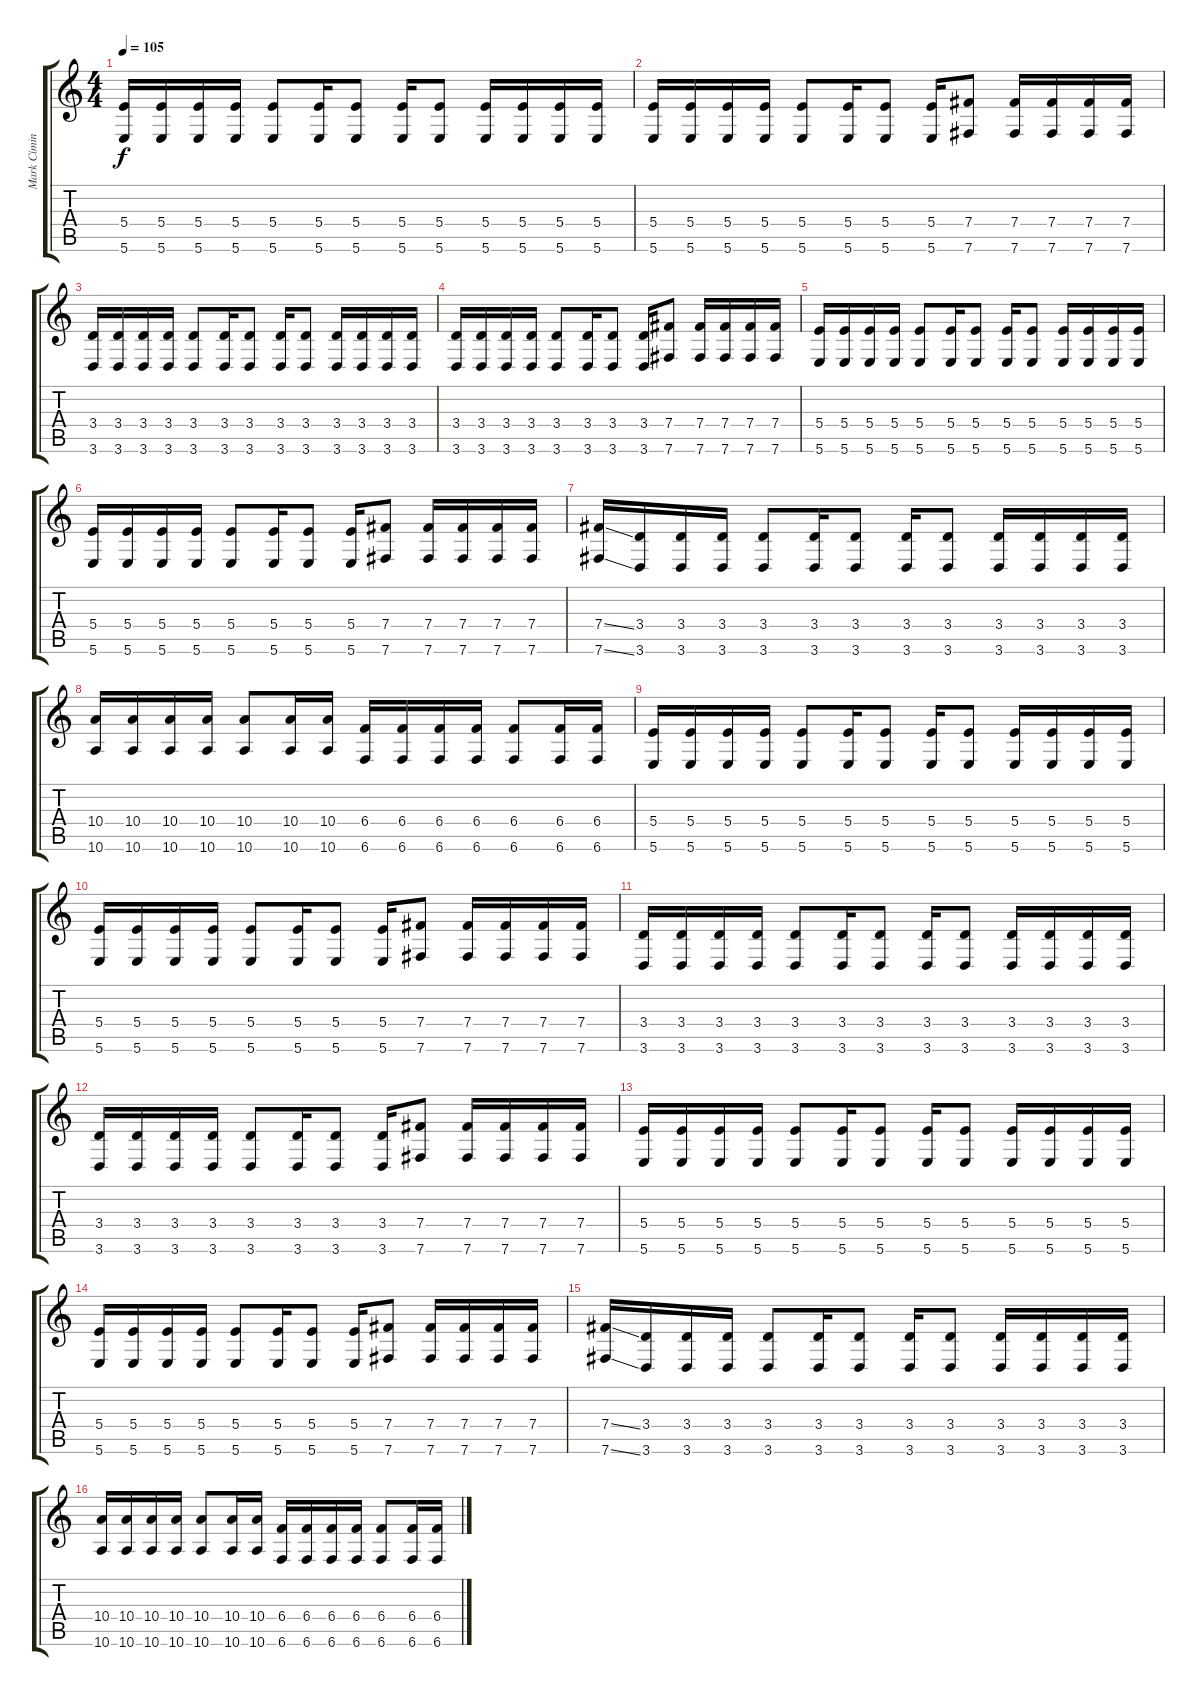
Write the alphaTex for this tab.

\track ("Mark Cimino" "Mark Cimin") {instrument distortionguitar}
\staff {score tabs}
\tuning (Eb4 B3 Gb3 B2 Gb2 B1) {hide}
\ts (4 4)
\tempo 105
\clef g2
\ks c
(5.4 5.6).16{dy f} (5.4 5.6).16 (5.4 5.6).16 (5.4 5.6).16 (5.4 5.6).8 (5.4 5.6).16 (5.4 5.6).8 (5.4 5.6).16 (5.4 5.6).8 (5.4 5.6).16 (5.4 5.6).16 (5.4 5.6).16 (5.4 5.6).16 |
(5.4 5.6).16 (5.4 5.6).16 (5.4 5.6).16 (5.4 5.6).16 (5.4 5.6).8 (5.4 5.6).16 (5.4 5.6).8 (5.4 5.6).16 (7.4 7.6).8 (7.4 7.6).16 (7.4 7.6).16 (7.4 7.6).16 (7.4 7.6).16 |
(3.4 3.6).16 (3.4 3.6).16 (3.4 3.6).16 (3.4 3.6).16 (3.4 3.6).8 (3.4 3.6).16 (3.4 3.6).8 (3.4 3.6).16 (3.4 3.6).8 (3.4 3.6).16 (3.4 3.6).16 (3.4 3.6).16 (3.4 3.6).16 |
(3.4 3.6).16 (3.4 3.6).16 (3.4 3.6).16 (3.4 3.6).16 (3.4 3.6).8 (3.4 3.6).16 (3.4 3.6).8 (3.4 3.6).16 (7.4 7.6).8 (7.4 7.6).16 (7.4 7.6).16 (7.4 7.6).16 (7.4 7.6).16 |
(5.4 5.6).16 (5.4 5.6).16 (5.4 5.6).16 (5.4 5.6).16 (5.4 5.6).8 (5.4 5.6).16 (5.4 5.6).8 (5.4 5.6).16 (5.4 5.6).8 (5.4 5.6).16 (5.4 5.6).16 (5.4 5.6).16 (5.4 5.6).16 |
(5.4 5.6).16 (5.4 5.6).16 (5.4 5.6).16 (5.4 5.6).16 (5.4 5.6).8 (5.4 5.6).16 (5.4 5.6).8 (5.4 5.6).16 (7.4 7.6).8 (7.4 7.6).16 (7.4 7.6).16 (7.4 7.6).16 (7.4 7.6).16 |
(7.4{ss} 7.6{ss}).16 (3.4 3.6).16 (3.4 3.6).16 (3.4 3.6).16 (3.4 3.6).8 (3.4 3.6).16 (3.4 3.6).8 (3.4 3.6).16 (3.4 3.6).8 (3.4 3.6).16 (3.4 3.6).16 (3.4 3.6).16 (3.4 3.6).16 |
(10.4 10.6).16 (10.4 10.6).16 (10.4 10.6).16 (10.4 10.6).16 (10.4 10.6).8 (10.4 10.6).16 (10.4 10.6).16 (6.4 6.6).16 (6.4 6.6).16 (6.4 6.6).16 (6.4 6.6).16 (6.4 6.6).8 (6.4 6.6).16 (6.4 6.6).16 |
(5.4 5.6).16 (5.4 5.6).16 (5.4 5.6).16 (5.4 5.6).16 (5.4 5.6).8 (5.4 5.6).16 (5.4 5.6).8 (5.4 5.6).16 (5.4 5.6).8 (5.4 5.6).16 (5.4 5.6).16 (5.4 5.6).16 (5.4 5.6).16 |
(5.4 5.6).16 (5.4 5.6).16 (5.4 5.6).16 (5.4 5.6).16 (5.4 5.6).8 (5.4 5.6).16 (5.4 5.6).8 (5.4 5.6).16 (7.4 7.6).8 (7.4 7.6).16 (7.4 7.6).16 (7.4 7.6).16 (7.4 7.6).16 |
(3.4 3.6).16 (3.4 3.6).16 (3.4 3.6).16 (3.4 3.6).16 (3.4 3.6).8 (3.4 3.6).16 (3.4 3.6).8 (3.4 3.6).16 (3.4 3.6).8 (3.4 3.6).16 (3.4 3.6).16 (3.4 3.6).16 (3.4 3.6).16 |
(3.4 3.6).16 (3.4 3.6).16 (3.4 3.6).16 (3.4 3.6).16 (3.4 3.6).8 (3.4 3.6).16 (3.4 3.6).8 (3.4 3.6).16 (7.4 7.6).8 (7.4 7.6).16 (7.4 7.6).16 (7.4 7.6).16 (7.4 7.6).16 |
(5.4 5.6).16 (5.4 5.6).16 (5.4 5.6).16 (5.4 5.6).16 (5.4 5.6).8 (5.4 5.6).16 (5.4 5.6).8 (5.4 5.6).16 (5.4 5.6).8 (5.4 5.6).16 (5.4 5.6).16 (5.4 5.6).16 (5.4 5.6).16 |
(5.4 5.6).16 (5.4 5.6).16 (5.4 5.6).16 (5.4 5.6).16 (5.4 5.6).8 (5.4 5.6).16 (5.4 5.6).8 (5.4 5.6).16 (7.4 7.6).8 (7.4 7.6).16 (7.4 7.6).16 (7.4 7.6).16 (7.4 7.6).16 |
(7.4{ss} 7.6{ss}).16 (3.4 3.6).16 (3.4 3.6).16 (3.4 3.6).16 (3.4 3.6).8 (3.4 3.6).16 (3.4 3.6).8 (3.4 3.6).16 (3.4 3.6).8 (3.4 3.6).16 (3.4 3.6).16 (3.4 3.6).16 (3.4 3.6).16 |
(10.4 10.6).16 (10.4 10.6).16 (10.4 10.6).16 (10.4 10.6).16 (10.4 10.6).8 (10.4 10.6).16 (10.4 10.6).16 (6.4 6.6).16 (6.4 6.6).16 (6.4 6.6).16 (6.4 6.6).16 (6.4 6.6).8 (6.4 6.6).16 (6.4 6.6).16
